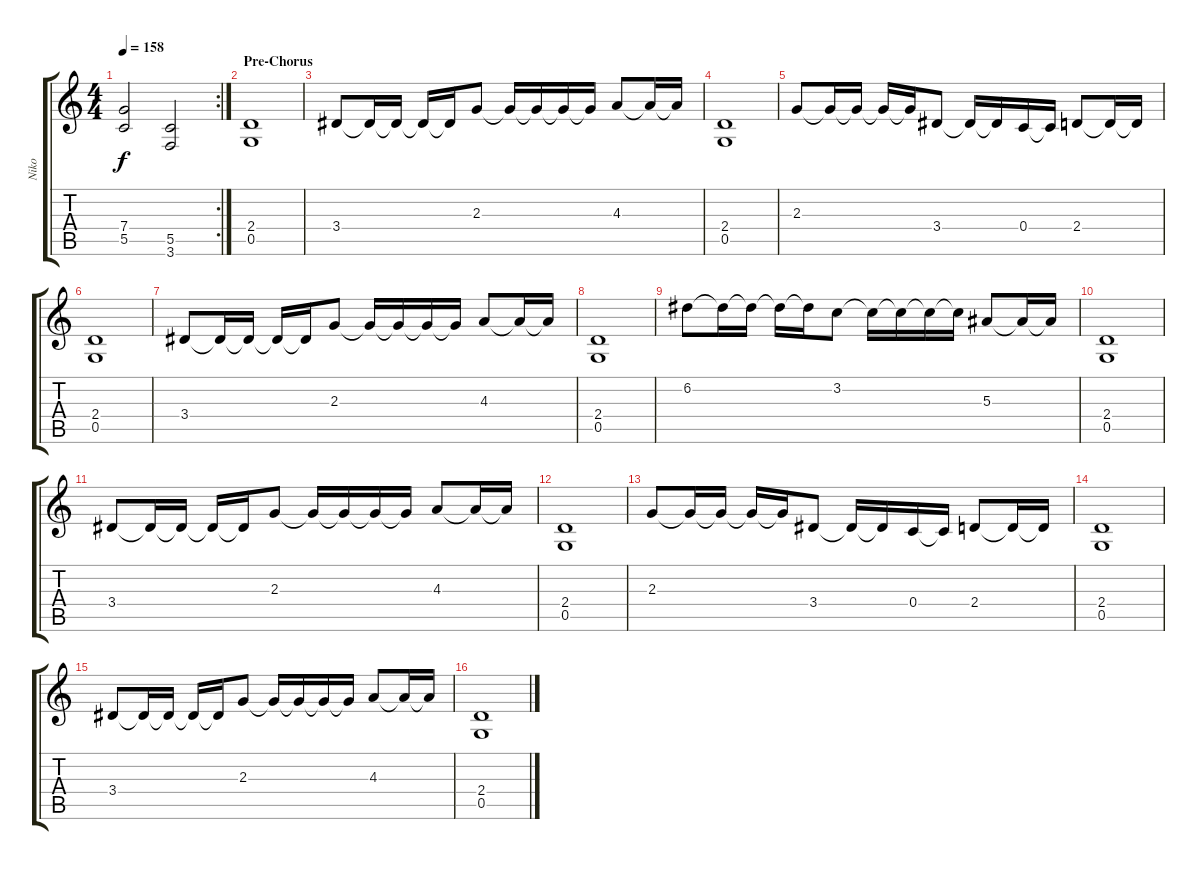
\track ("Niko" "Niko") {instrument distortionguitar}
\staff {score tabs}
\tuning (D4 A3 F3 C3 G2 D2) {hide}
\rc 2
\ts (4 4)
\tempo 158
\clef g2
\ks c
(7.4 5.5).2{dy f} (5.5 3.6).2 |
\section ("" "Pre-Chorus")
(2.4 0.5).1 |
3.4.8 3.4{t}.16 3.4{t}.16 3.4{t}.16 3.4{t}.16 2.3.8 2.3{t}.16 2.3{t}.16 2.3{t}.16 2.3{t}.16 4.3.8 4.3{t}.16 4.3{t}.16 |
(2.4 0.5).1 |
2.3.8 2.3{t}.16 2.3{t}.16 2.3{t}.16 2.3{t}.16 3.4.8 3.4{t}.16 3.4{t}.16 0.4.16 0.4{t}.16 2.4.8 2.4{t}.16 2.4{t}.16 |
(2.4 0.5).1 |
3.4.8 3.4{t}.16 3.4{t}.16 3.4{t}.16 3.4{t}.16 2.3.8 2.3{t}.16 2.3{t}.16 2.3{t}.16 2.3{t}.16 4.3.8 4.3{t}.16 4.3{t}.16 |
(2.4 0.5).1 |
6.2.8 6.2{t}.16 6.2{t}.16 6.2{t}.16 6.2{t}.16 3.2.8 3.2{t}.16 3.2{t}.16 3.2{t}.16 3.2{t}.16 5.3.8 5.3{t}.16 5.3{t}.16 |
(2.4 0.5).1 |
3.4.8 3.4{t}.16 3.4{t}.16 3.4{t}.16 3.4{t}.16 2.3.8 2.3{t}.16 2.3{t}.16 2.3{t}.16 2.3{t}.16 4.3.8 4.3{t}.16 4.3{t}.16 |
(2.4 0.5).1 |
2.3.8 2.3{t}.16 2.3{t}.16 2.3{t}.16 2.3{t}.16 3.4.8 3.4{t}.16 3.4{t}.16 0.4.16 0.4{t}.16 2.4.8 2.4{t}.16 2.4{t}.16 |
(2.4 0.5).1 |
3.4.8 3.4{t}.16 3.4{t}.16 3.4{t}.16 3.4{t}.16 2.3.8 2.3{t}.16 2.3{t}.16 2.3{t}.16 2.3{t}.16 4.3.8 4.3{t}.16 4.3{t}.16 |
(2.4 0.5).1
